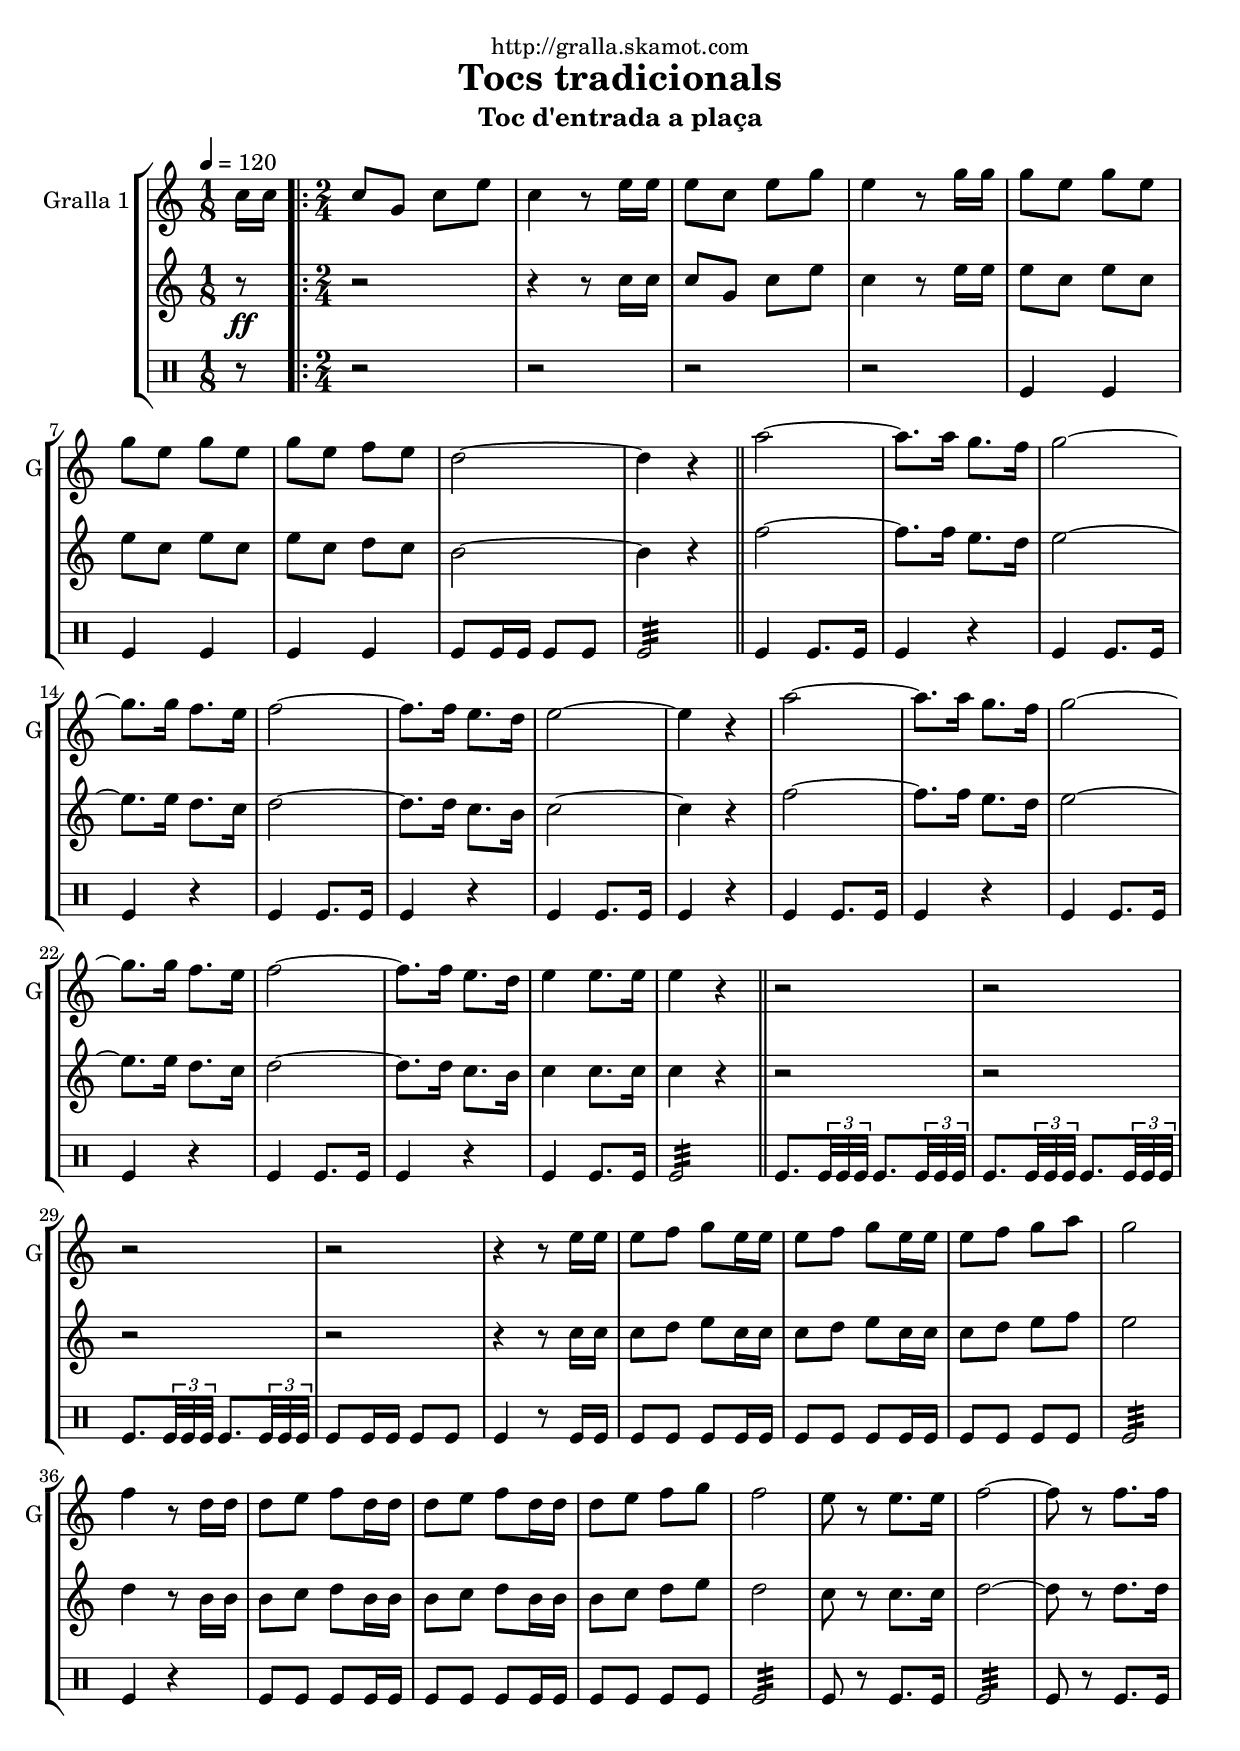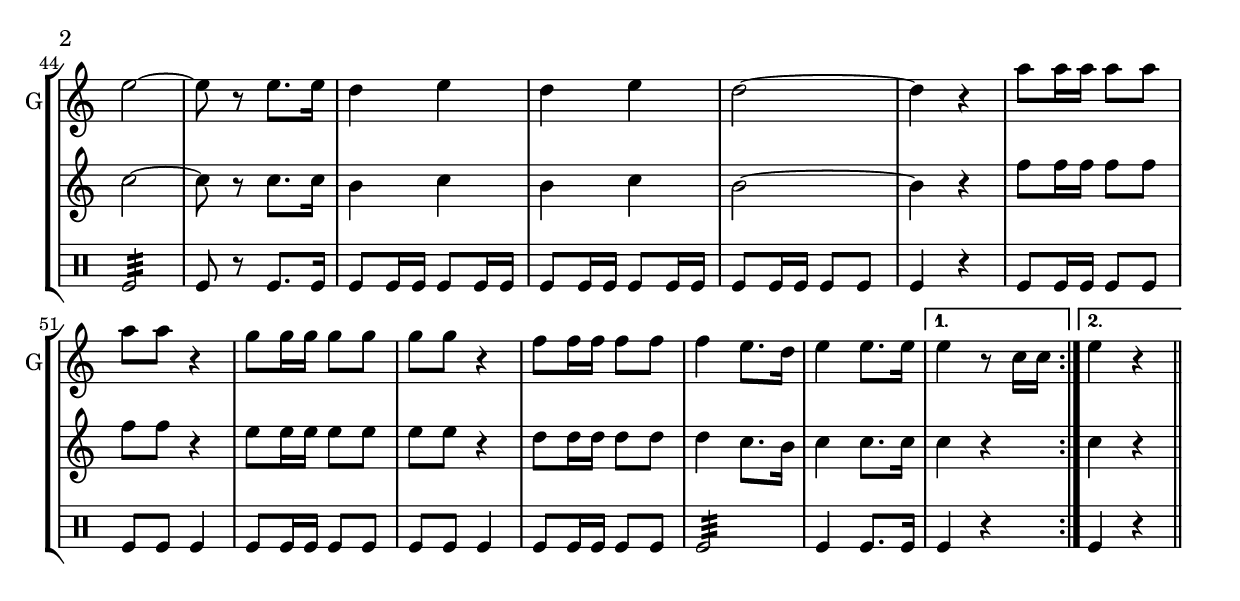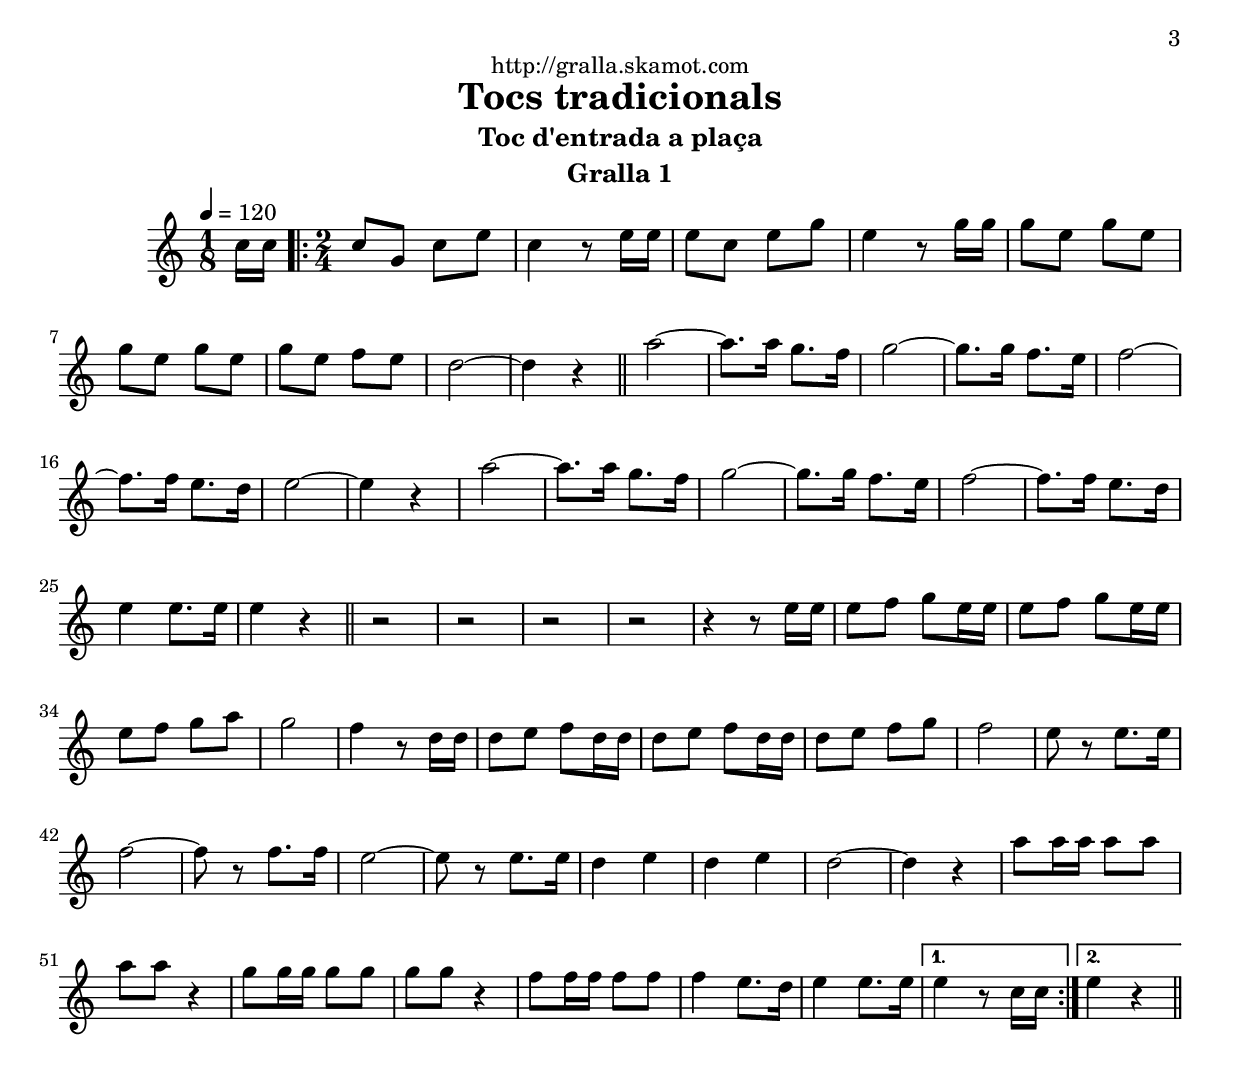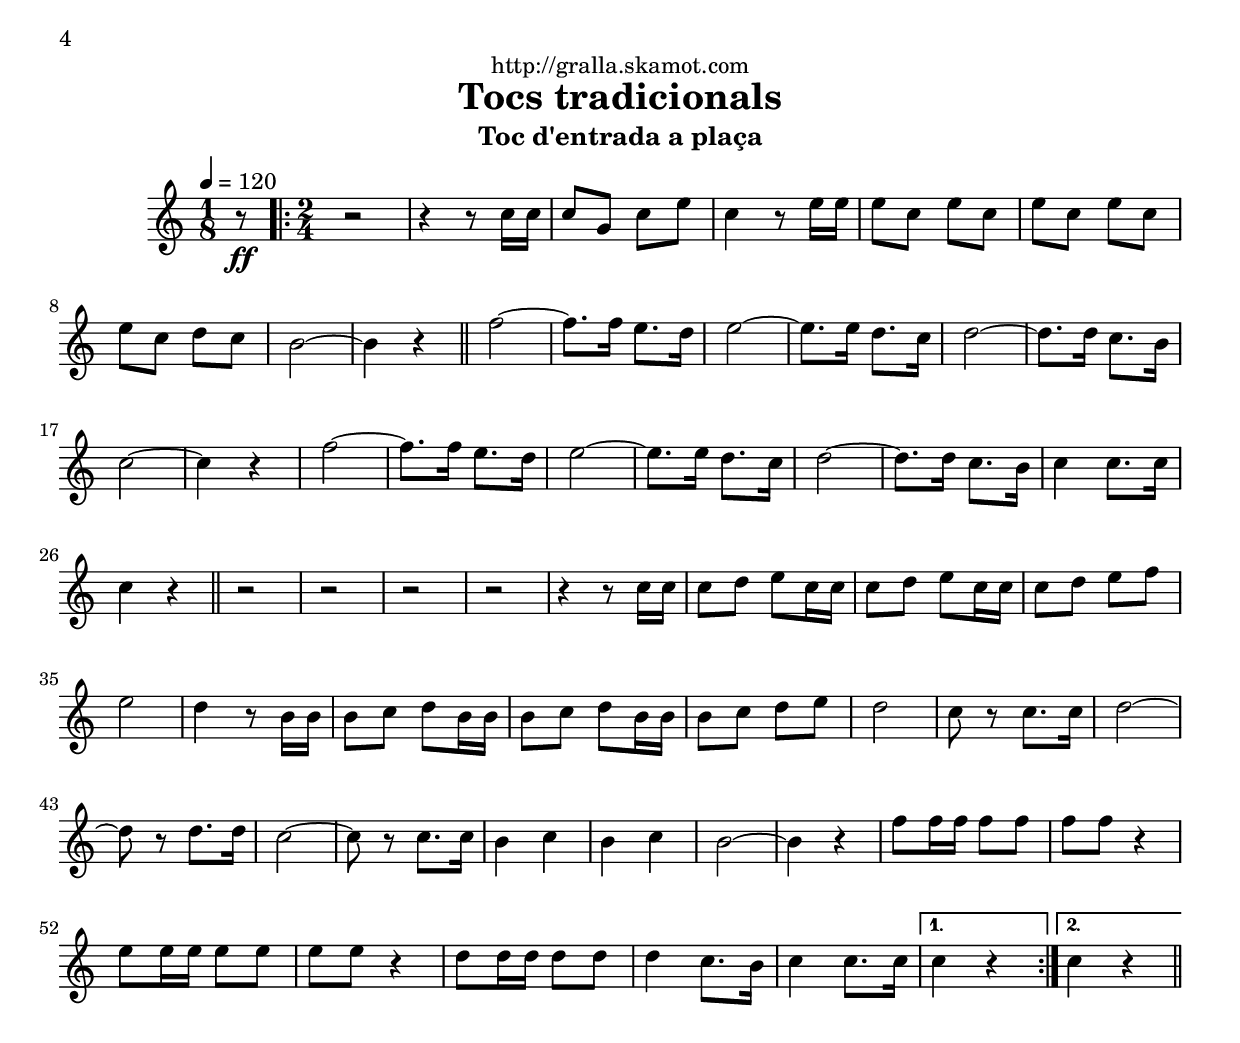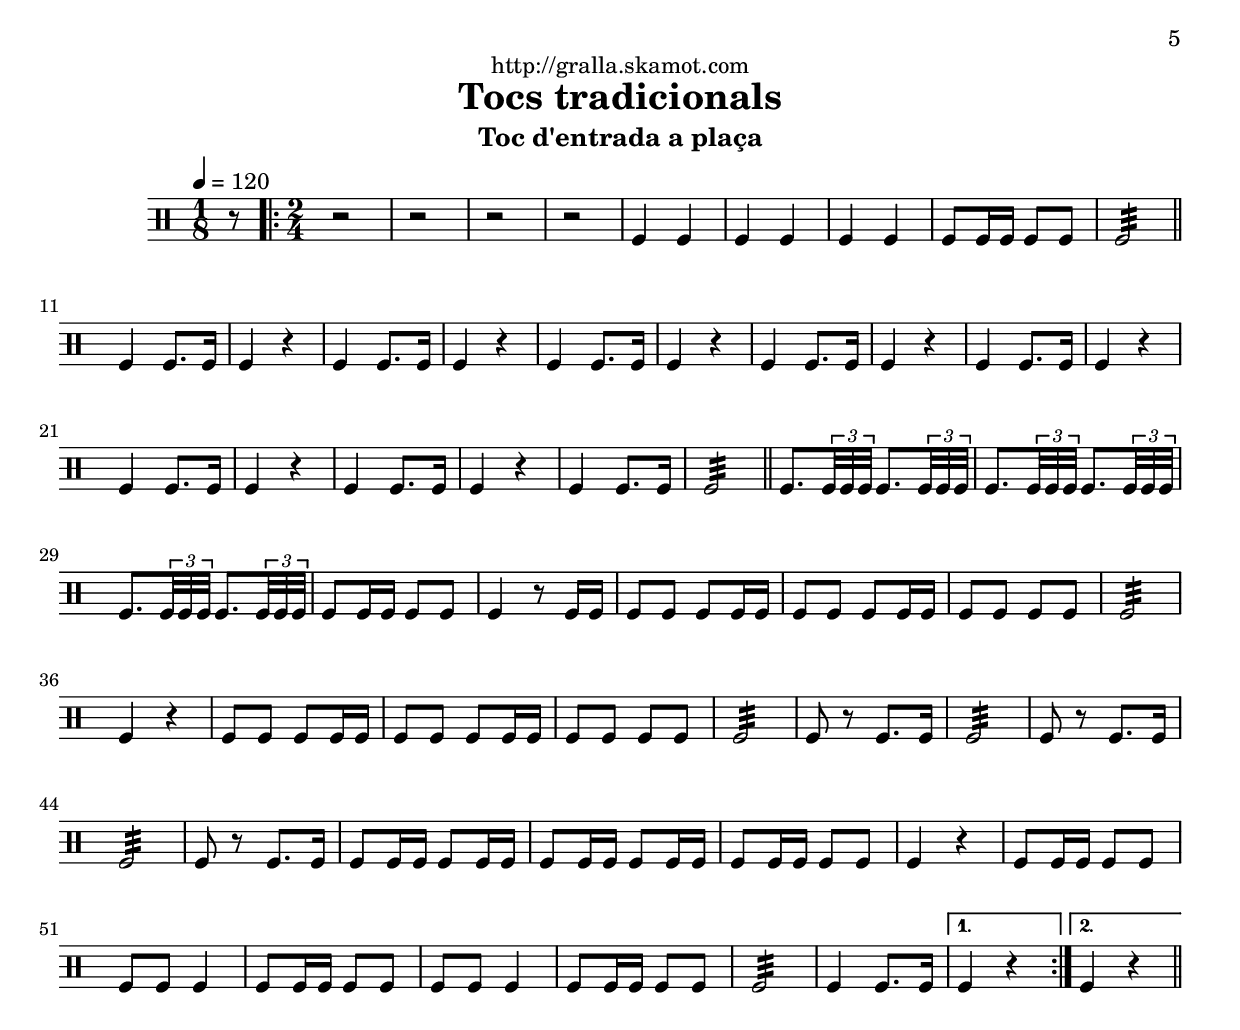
\version "2.16.2"

\header {
  dedication="http://gralla.skamot.com"
  title="Tocs tradicionals"
  subtitle="Toc d'entrada a plaça"
  subsubtitle=""
  poet=""
  meter=""
  piece=""
  composer=""
  arranger=""
  opus=""
  instrument=""
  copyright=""
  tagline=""
}

liniaroAa =
\relative c''
{
  \tempo 4=120
  \clef treble
  \key c \major
  \time 1/8
  c16 c  |
  \time 2/4   \repeat volta 2 { c8 g c e  |
  c4 r8 e16 e  |
  e8 c e g  |
  %05
  e4 r8 g16 g  |
  g8 e g e  |
  g8 e g e  |
  g8 e f e  |
  d2 ~  |
  %10
  d4 r  \bar "||"
  a'2 ~  |
  a8. a16 g8. f16  |
  g2 ~  |
  g8. g16 f8. e16  |
  %15
  f2 ~  |
  f8. f16 e8. d16  |
  e2 ~  |
  e4 r  |
  a2 ~  |
  %20
  a8. a16 g8. f16  |
  g2 ~  |
  g8. g16 f8. e16  |
  f2 ~  |
  f8. f16 e8. d16  |
  %25
  e4 e8. e16  |
  e4 r  \bar "||"
  r2  |
  r2  |
  r2  |
  %30
  r2  |
  r4 r8 e16 e  |
  e8 f g e16 e  |
  e8 f g e16 e  |
  e8 f g a  |
  %35
  g2  |
  f4 r8 d16 d  |
  d8 e f d16 d  |
  d8 e f d16 d  |
  d8 e f g  |
  %40
  f2  |
  e8 r e8. e16  |
  f2 ~  |
  f8 r f8. f16  |
  e2 ~  |
  %45
  e8 r e8. e16  |
  d4 e  |
  d4 e  |
  d2 ~  |
  d4 r  |
  %50
  a'8 a16 a a8 a  |
  a8 a r4  |
  g8 g16 g g8 g  |
  g8 g r4  |
  f8 f16 f f8 f  |
  %55
  f4 e8. d16  |
  e4 e8. e16 }
  \alternative { { e4 r8 c16 c }
  { e4 r } } \bar "||"
}

liniaroAb =
\relative c''
{
  \tempo 4=120
  \clef treble
  \key c \major
  \time 1/8
  r8 \ff  |
  \time 2/4   \repeat volta 2 { r2  |
  r4 r8 c16 c  |
  c8 g c e  |
  %05
  c4 r8 e16 e  |
  e8 c e c  |
  e8 c e c  |
  e8 c d c  |
  b2 ~  |
  %10
  b4 r  \bar "||"
  f'2 ~  |
  f8. f16 e8. d16  |
  e2 ~  |
  e8. e16 d8. c16  |
  %15
  d2 ~  |
  d8. d16 c8. b16  |
  c2 ~  |
  c4 r  |
  f2 ~  |
  %20
  f8. f16 e8. d16  |
  e2 ~  |
  e8. e16 d8. c16  |
  d2 ~  |
  d8. d16 c8. b16  |
  %25
  c4 c8. c16  |
  c4 r  \bar "||"
  r2  |
  r2  |
  r2  |
  %30
  r2  |
  r4 r8 c16 c  |
  c8 d e c16 c  |
  c8 d e c16 c  |
  c8 d e f  |
  %35
  e2  |
  d4 r8 b16 b  |
  b8 c d b16 b  |
  b8 c d b16 b  |
  b8 c d e  |
  %40
  d2  |
  c8 r c8. c16  |
  d2 ~  |
  d8 r d8. d16  |
  c2 ~  |
  %45
  c8 r c8. c16  |
  b4 c  |
  b4 c  |
  b2 ~  |
  b4 r  |
  %50
  f'8 f16 f f8 f  |
  f8 f r4  |
  e8 e16 e e8 e  |
  e8 e r4  |
  d8 d16 d d8 d  |
  %55
  d4 c8. b16  |
  c4 c8. c16 }
  \alternative { { c4 r }
  { c4 r } } \bar "||"
}

liniaroAc =
\drummode
{
  \tempo 4=120
  \time 1/8
  r8  |
  \time 2/4   \repeat volta 2 { r2  |
  r2  |
  r2  |
  %05
  r2  |
  tomfl4 tomfl  |
  tomfl4 tomfl  |
  tomfl4 tomfl  |
  tomfl8 tomfl16 tomfl tomfl8 tomfl  |
  %10
  tomfl2:32  \bar "||"
  tomfl4 tomfl8. tomfl16  |
  tomfl4 r  |
  tomfl4 tomfl8. tomfl16  |
  tomfl4 r  |
  %15
  tomfl4 tomfl8. tomfl16  |
  tomfl4 r  |
  tomfl4 tomfl8. tomfl16  |
  tomfl4 r  |
  tomfl4 tomfl8. tomfl16  |
  %20
  tomfl4 r  |
  tomfl4 tomfl8. tomfl16  |
  tomfl4 r  |
  tomfl4 tomfl8. tomfl16  |
  tomfl4 r  |
  %25
  tomfl4 tomfl8. tomfl16  |
  tomfl2:32  \bar "||"
  tomfl8. \times 2/3 { tomfl32 tomfl tomfl } tomfl8. \times 2/3 { tomfl32 tomfl tomfl }  |
  tomfl8. \times 2/3 { tomfl32 tomfl tomfl } tomfl8. \times 2/3 { tomfl32 tomfl tomfl }  |
  tomfl8. \times 2/3 { tomfl32 tomfl tomfl } tomfl8. \times 2/3 { tomfl32 tomfl tomfl }  |
  %30
  tomfl8 tomfl16 tomfl tomfl8 tomfl  |
  tomfl4 r8 tomfl16 tomfl  |
  tomfl8 tomfl tomfl tomfl16 tomfl  |
  tomfl8 tomfl tomfl tomfl16 tomfl  |
  tomfl8 tomfl tomfl tomfl  |
  %35
  tomfl2:32  |
  tomfl4 r4  | % troigo!
  tomfl8 tomfl tomfl tomfl16 tomfl  |
  tomfl8 tomfl tomfl tomfl16 tomfl  |
  tomfl8 tomfl tomfl tomfl  |
  %40
  tomfl2:32  |
  tomfl8 r tomfl8. tomfl16  |
  tomfl2:32  |
  tomfl8 r tomfl8. tomfl16  |
  tomfl2:32  |
  %45
  tomfl8 r tomfl8. tomfl16  |
  tomfl8 tomfl16 tomfl tomfl8 tomfl16 tomfl  |
  tomfl8 tomfl16 tomfl tomfl8 tomfl16 tomfl  |
  tomfl8 tomfl16 tomfl tomfl8 tomfl  |
  tomfl4 r  |
  %50
  tomfl8 tomfl16 tomfl tomfl8 tomfl  |
  tomfl8 tomfl tomfl4  |
  tomfl8 tomfl16 tomfl tomfl8 tomfl  |
  tomfl8 tomfl tomfl4  |
  tomfl8 tomfl16 tomfl tomfl8 tomfl  |
  %55
  tomfl2:32  |
  tomfl4 tomfl8. tomfl16 }
  \alternative { { tomfl4 r }
  { tomfl4 r } } \bar "||"
}

\bookpart {
  \score {
    \new StaffGroup {
      \override Score.RehearsalMark #'self-alignment-X = #LEFT
      <<
        \new Staff \with {instrumentName = #"Gralla 1" shortInstrumentName = #"G"} \liniaroAa
        \new Staff \with {instrumentName = #"" shortInstrumentName = #" "} \liniaroAb
        \new DrumStaff \with {instrumentName = #"" shortInstrumentName = #" "} \liniaroAc
      >>
    }
    \layout {}
  }
  \score { \unfoldRepeats
    \new StaffGroup {
      \override Score.RehearsalMark #'self-alignment-X = #LEFT
      <<
        \new Staff \with {instrumentName = #"Gralla 1" shortInstrumentName = #"G"} \liniaroAa
        \new Staff \with {instrumentName = #"" shortInstrumentName = #" "} \liniaroAb
        \new DrumStaff \with {instrumentName = #"" shortInstrumentName = #" "} \liniaroAc
      >>
    }
    \midi {
      \set Staff.midiInstrument = "oboe"
      \set DrumStaff.midiInstrument = "drums"
    }
  }
}

\bookpart {
  \header {instrument="Gralla 1"}
  \score {
    \new StaffGroup {
      \override Score.RehearsalMark #'self-alignment-X = #LEFT
      <<
        \new Staff \liniaroAa
      >>
    }
    \layout {}
  }
  \score { \unfoldRepeats
    \new StaffGroup {
      \override Score.RehearsalMark #'self-alignment-X = #LEFT
      <<
        \new Staff \liniaroAa
      >>
    }
    \midi {
      \set Staff.midiInstrument = "oboe"
      \set DrumStaff.midiInstrument = "drums"
    }
  }
}

\bookpart {
  \header {instrument=""}
  \score {
    \new StaffGroup {
      \override Score.RehearsalMark #'self-alignment-X = #LEFT
      <<
        \new Staff \liniaroAb
      >>
    }
    \layout {}
  }
  \score { \unfoldRepeats
    \new StaffGroup {
      \override Score.RehearsalMark #'self-alignment-X = #LEFT
      <<
        \new Staff \liniaroAb
      >>
    }
    \midi {
      \set Staff.midiInstrument = "oboe"
      \set DrumStaff.midiInstrument = "drums"
    }
  }
}

\bookpart {
  \header {instrument=""}
  \score {
    \new StaffGroup {
      \override Score.RehearsalMark #'self-alignment-X = #LEFT
      <<
        \new DrumStaff \liniaroAc
      >>
    }
    \layout {}
  }
  \score { \unfoldRepeats
    \new StaffGroup {
      \override Score.RehearsalMark #'self-alignment-X = #LEFT
      <<
        \new DrumStaff \liniaroAc
      >>
    }
    \midi {
      \set Staff.midiInstrument = "oboe"
      \set DrumStaff.midiInstrument = "drums"
    }
  }
}

